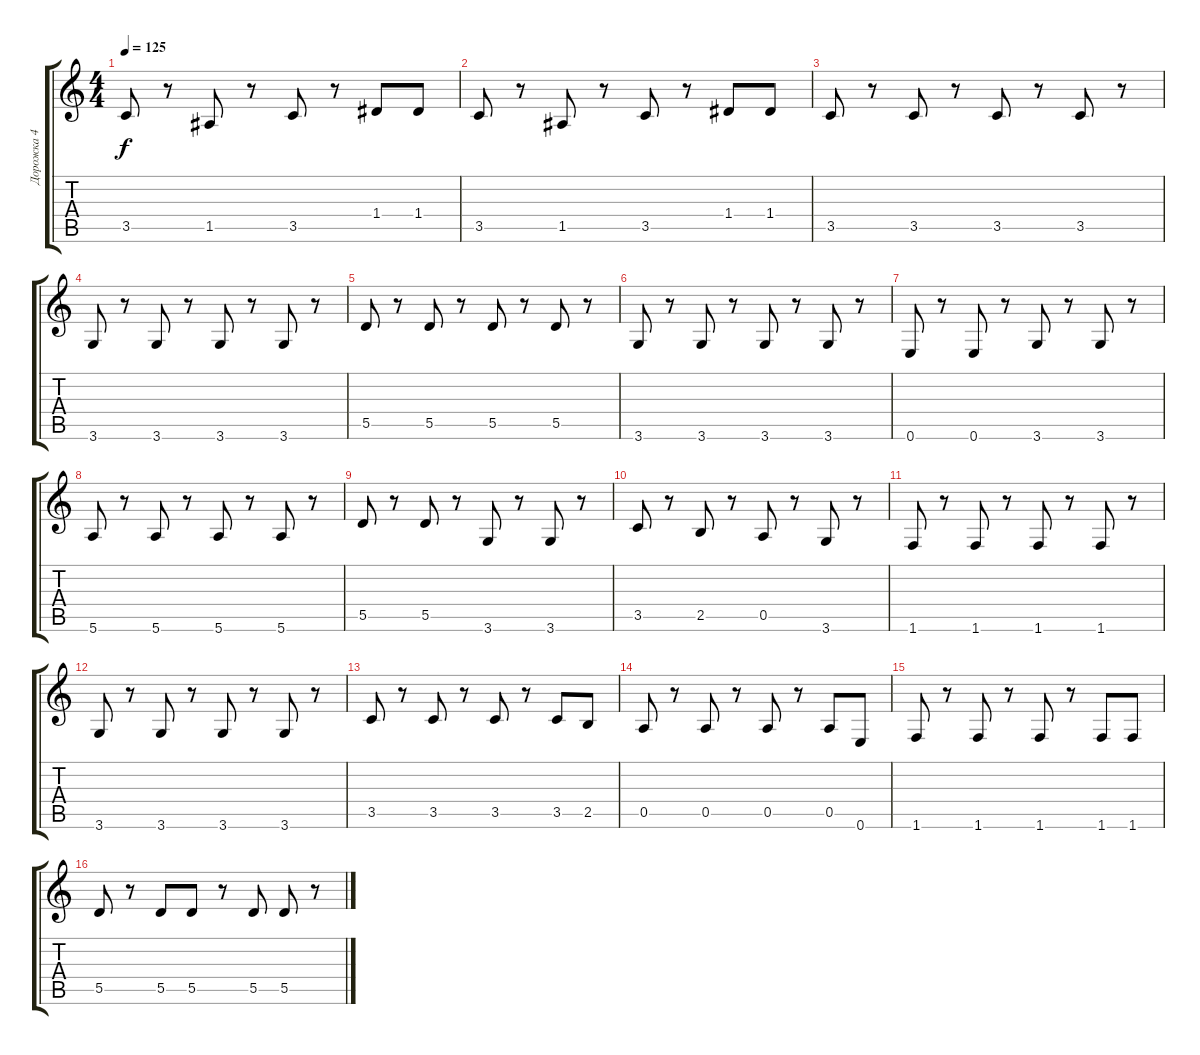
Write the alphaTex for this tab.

\track ("Дорожка 4" "Дорожка 4") {instrument electricbassfinger}
\staff {score tabs}
\tuning (E4 B3 G3 D3 A2 E2) {hide}
\ts (4 4)
\tempo 125
\clef g2
\ks c
3.5.8{dy f} r.8 1.5.8 r.8 3.5.8 r.8 1.4.8 1.4.8 |
3.5.8 r.8 1.5.8 r.8 3.5.8 r.8 1.4.8 1.4.8 |
3.5.8 r.8 3.5.8 r.8 3.5.8 r.8 3.5.8 r.8 |
3.6.8 r.8 3.6.8 r.8 3.6.8 r.8 3.6.8 r.8 |
5.5.8 r.8 5.5.8 r.8 5.5.8 r.8 5.5.8 r.8 |
3.6.8 r.8 3.6.8 r.8 3.6.8 r.8 3.6.8 r.8 |
0.6.8 r.8 0.6.8 r.8 3.6.8 r.8 3.6.8 r.8 |
5.6.8 r.8 5.6.8 r.8 5.6.8 r.8 5.6.8 r.8 |
5.5.8 r.8 5.5.8 r.8 3.6.8 r.8 3.6.8 r.8 |
3.5.8 r.8 2.5.8 r.8 0.5.8 r.8 3.6.8 r.8 |
1.6.8 r.8 1.6.8 r.8 1.6.8 r.8 1.6.8 r.8 |
3.6.8 r.8 3.6.8 r.8 3.6.8 r.8 3.6.8 r.8 |
3.5.8 r.8 3.5.8 r.8 3.5.8 r.8 3.5.8 2.5.8 |
0.5.8 r.8 0.5.8 r.8 0.5.8 r.8 0.5.8 0.6.8 |
1.6.8 r.8 1.6.8 r.8 1.6.8 r.8 1.6.8 1.6.8 |
5.5.8 r.8 5.5.8 5.5.8 r.8 5.5.8 5.5.8 r.8
